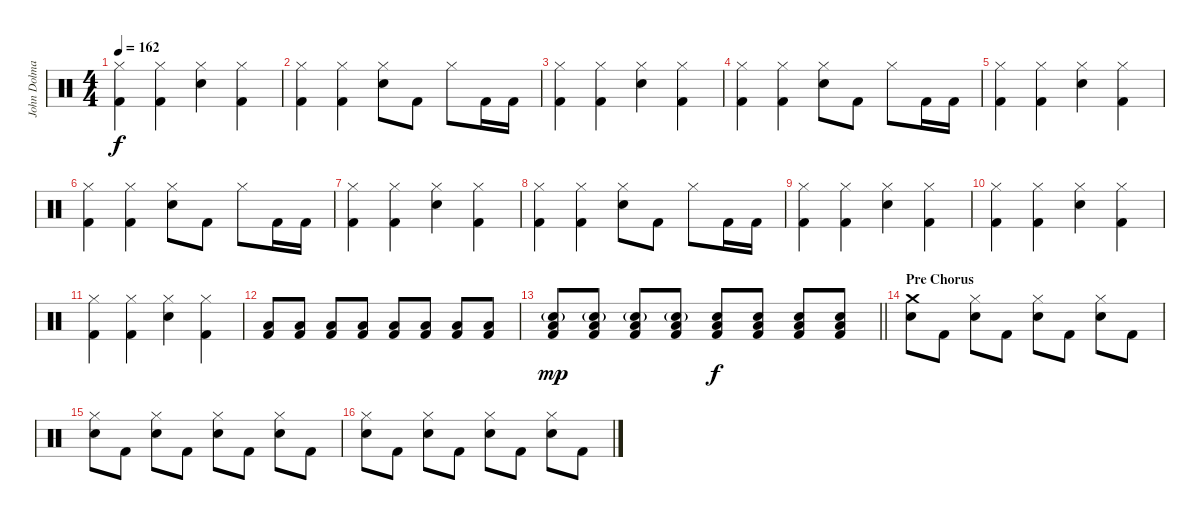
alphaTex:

\track ("John Dolmayan" "John Dolma") {instrument percussion}
\staff {score}
\articulation defaults
\ts (4 4)
\tempo 162
\clef neutral
\ks c
("Hi-Hat (closed)" "Kick (hit) 2").4{dy f} ("Hi-Hat (closed)" "Kick (hit) 2").4 ("Hi-Hat (closed)" "Electric Snare (hit)").4 ("Hi-Hat (closed)" "Kick (hit) 2").4 |
("Hi-Hat (closed)" "Kick (hit) 2").4 ("Hi-Hat (closed)" "Kick (hit) 2").4 ("Hi-Hat (closed)" "Electric Snare (hit)").8 "Kick (hit) 2".8 "Hi-Hat (closed)".8 "Kick (hit) 2".16 "Kick (hit) 2".16 |
("Hi-Hat (closed)" "Kick (hit) 2").4 ("Hi-Hat (closed)" "Kick (hit) 2").4 ("Hi-Hat (closed)" "Electric Snare (hit)").4 ("Hi-Hat (closed)" "Kick (hit) 2").4 |
("Hi-Hat (closed)" "Kick (hit) 2").4 ("Hi-Hat (closed)" "Kick (hit) 2").4 ("Hi-Hat (closed)" "Electric Snare (hit)").8 "Kick (hit) 2".8 "Hi-Hat (closed)".8 "Kick (hit) 2".16 "Kick (hit) 2".16 |
("Hi-Hat (closed)" "Kick (hit) 2").4 ("Hi-Hat (closed)" "Kick (hit) 2").4 ("Hi-Hat (closed)" "Electric Snare (hit)").4 ("Hi-Hat (closed)" "Kick (hit) 2").4 |
("Hi-Hat (closed)" "Kick (hit) 2").4 ("Hi-Hat (closed)" "Kick (hit) 2").4 ("Hi-Hat (closed)" "Electric Snare (hit)").8 "Kick (hit) 2".8 "Hi-Hat (closed)".8 "Kick (hit) 2".16 "Kick (hit) 2".16 |
("Hi-Hat (closed)" "Kick (hit) 2").4 ("Hi-Hat (closed)" "Kick (hit) 2").4 ("Hi-Hat (closed)" "Electric Snare (hit)").4 ("Hi-Hat (closed)" "Kick (hit) 2").4 |
("Hi-Hat (closed)" "Kick (hit) 2").4 ("Hi-Hat (closed)" "Kick (hit) 2").4 ("Hi-Hat (closed)" "Electric Snare (hit)").8 "Kick (hit) 2".8 "Hi-Hat (closed)".8 "Kick (hit) 2".16 "Kick (hit) 2".16 |
("Hi-Hat (closed)" "Kick (hit) 2").4 ("Hi-Hat (closed)" "Kick (hit) 2").4 ("Hi-Hat (closed)" "Electric Snare (hit)").4 ("Hi-Hat (closed)" "Kick (hit) 2").4 |
("Hi-Hat (closed)" "Kick (hit) 2").4 ("Hi-Hat (closed)" "Kick (hit) 2").4 ("Hi-Hat (closed)" "Electric Snare (hit)").4 ("Hi-Hat (closed)" "Kick (hit) 2").4 |
("Hi-Hat (closed)" "Kick (hit) 2").4 ("Hi-Hat (closed)" "Kick (hit) 2").4 ("Hi-Hat (closed)" "Electric Snare (hit)").4 ("Hi-Hat (closed)" "Kick (hit) 2").4 |
("Low Floor Tom (hit)" "Kick (hit) 2").8 ("Low Floor Tom (hit)" "Kick (hit) 2").8 ("Low Floor Tom (hit)" "Kick (hit) 2").8 ("Low Floor Tom (hit)" "Kick (hit) 2").8 ("Low Floor Tom (hit)" "Kick (hit) 2").8 ("Low Floor Tom (hit)" "Kick (hit) 2").8 ("Low Floor Tom (hit)" "Kick (hit) 2").8 ("Low Floor Tom (hit)" "Kick (hit) 2").8 |
\barLineRight lightlight
("Electric Snare (hit)"{g} "Low Floor Tom (hit)" "Kick (hit) 2").8{dy mp} ("Electric Snare (hit)"{g} "Low Floor Tom (hit)" "Kick (hit) 2").8 ("Electric Snare (hit)"{g} "Low Floor Tom (hit)" "Kick (hit) 2").8 ("Electric Snare (hit)"{g} "Low Floor Tom (hit)" "Kick (hit) 2").8 ("Electric Snare (hit)" "Low Floor Tom (hit)" "Kick (hit) 2").8{dy f} ("Electric Snare (hit)" "Low Floor Tom (hit)" "Kick (hit) 2").8 ("Electric Snare (hit)" "Low Floor Tom (hit)" "Kick (hit) 2").8 ("Electric Snare (hit)" "Low Floor Tom (hit)" "Kick (hit) 2").8 |
\section ("" "Pre Chorus")
("Crash medium (hit)" "Electric Snare (hit)").8 "Kick (hit) 2".8 ("Hi-Hat (closed)" "Electric Snare (hit)").8 "Kick (hit) 2".8 ("Hi-Hat (closed)" "Electric Snare (hit)").8 "Kick (hit) 2".8 ("Hi-Hat (closed)" "Electric Snare (hit)").8 "Kick (hit) 2".8 |
("Hi-Hat (closed)" "Electric Snare (hit)").8 "Kick (hit) 2".8 ("Hi-Hat (closed)" "Electric Snare (hit)").8 "Kick (hit) 2".8 ("Hi-Hat (closed)" "Electric Snare (hit)").8 "Kick (hit) 2".8 ("Hi-Hat (closed)" "Electric Snare (hit)").8 "Kick (hit) 2".8 |
("Hi-Hat (closed)" "Electric Snare (hit)").8 "Kick (hit) 2".8 ("Hi-Hat (closed)" "Electric Snare (hit)").8 "Kick (hit) 2".8 ("Hi-Hat (closed)" "Electric Snare (hit)").8 "Kick (hit) 2".8 ("Hi-Hat (closed)" "Electric Snare (hit)").8 "Kick (hit) 2".8
